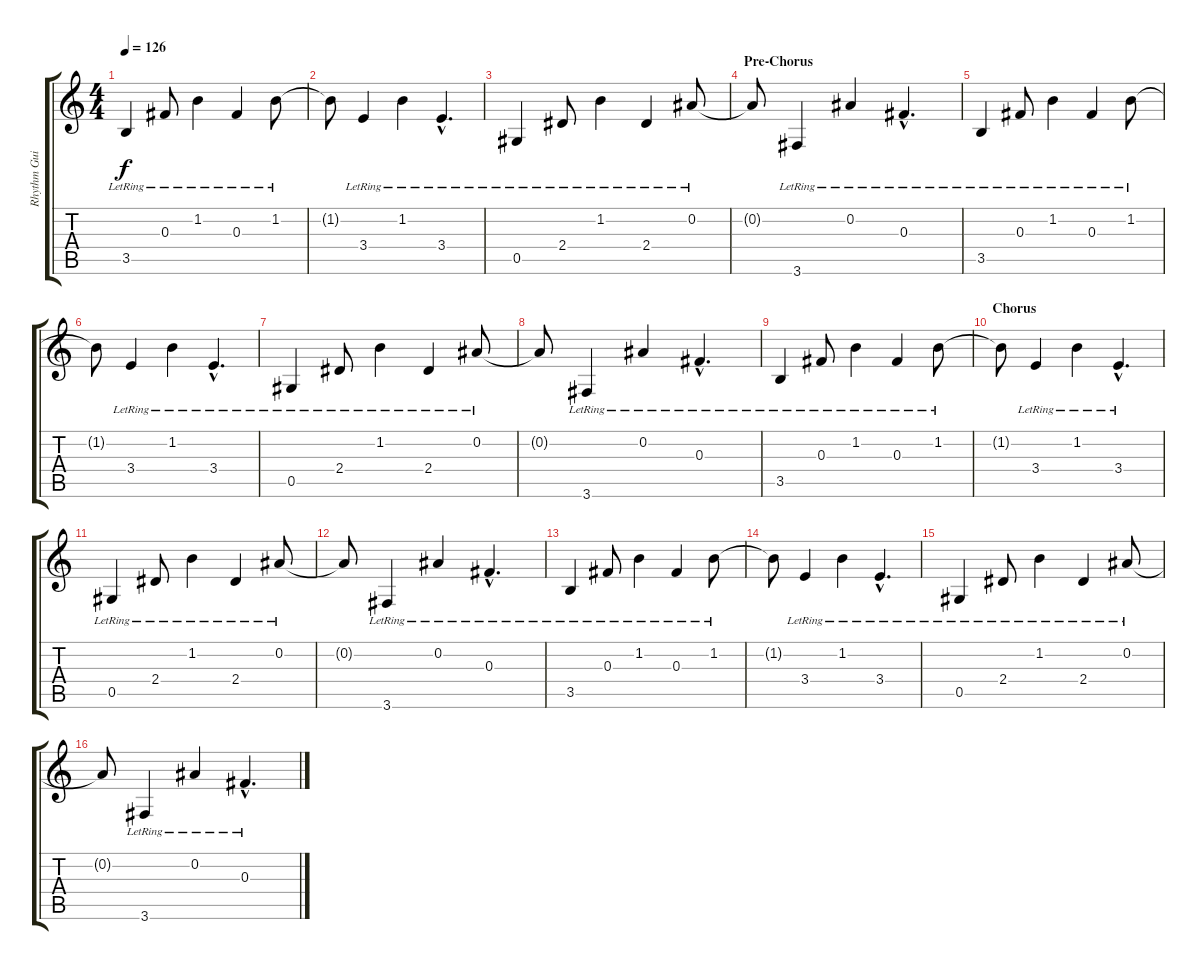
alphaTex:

\track ("Rhythm Guitar" "Rhythm Gui") {instrument electricguitarjazz}
\staff {score tabs}
\tuning (Eb4 Bb3 Gb3 Db3 Ab2 Eb2) {hide}
\ts (4 4)
\tempo 126
\clef g2
\ks c
3.5{lr}.4{dy f} 0.3{lr}.8 1.2{lr}.4 0.3{lr}.4 1.2{lr}.8 |
1.2{t}.8 3.4{lr}.4 1.2{lr}.4 3.4{hac lr}.4{d} |
0.5{lr}.4 2.4{lr}.8 1.2{lr}.4 2.4{lr}.4 0.2{lr}.8 |
\section ("" "Pre-Chorus")
0.2{t}.8 3.6{lr}.4 0.2{lr}.4 0.3{hac lr}.4{d} |
3.5{lr}.4 0.3{lr}.8 1.2{lr}.4 0.3{lr}.4 1.2{lr}.8 |
1.2{t}.8 3.4{lr}.4 1.2{lr}.4 3.4{hac lr}.4{d} |
0.5{lr}.4 2.4{lr}.8 1.2{lr}.4 2.4{lr}.4 0.2{lr}.8 |
0.2{t}.8 3.6{lr}.4 0.2{lr}.4 0.3{hac lr}.4{d} |
3.5{lr}.4 0.3{lr}.8 1.2{lr}.4 0.3{lr}.4 1.2{lr}.8 |
\section ("" "Chorus")
1.2{t}.8 3.4{lr}.4 1.2{lr}.4 3.4{hac lr}.4{d} |
0.5{lr}.4 2.4{lr}.8 1.2{lr}.4 2.4{lr}.4 0.2{lr}.8 |
0.2{t}.8 3.6{lr}.4 0.2{lr}.4 0.3{hac lr}.4{d} |
3.5{lr}.4 0.3{lr}.8 1.2{lr}.4 0.3{lr}.4 1.2{lr}.8 |
1.2{t}.8 3.4{lr}.4 1.2{lr}.4 3.4{hac lr}.4{d} |
0.5{lr}.4 2.4{lr}.8 1.2{lr}.4 2.4{lr}.4 0.2{lr}.8 |
0.2{t}.8 3.6{lr}.4 0.2{lr}.4 0.3{hac lr}.4{d}
